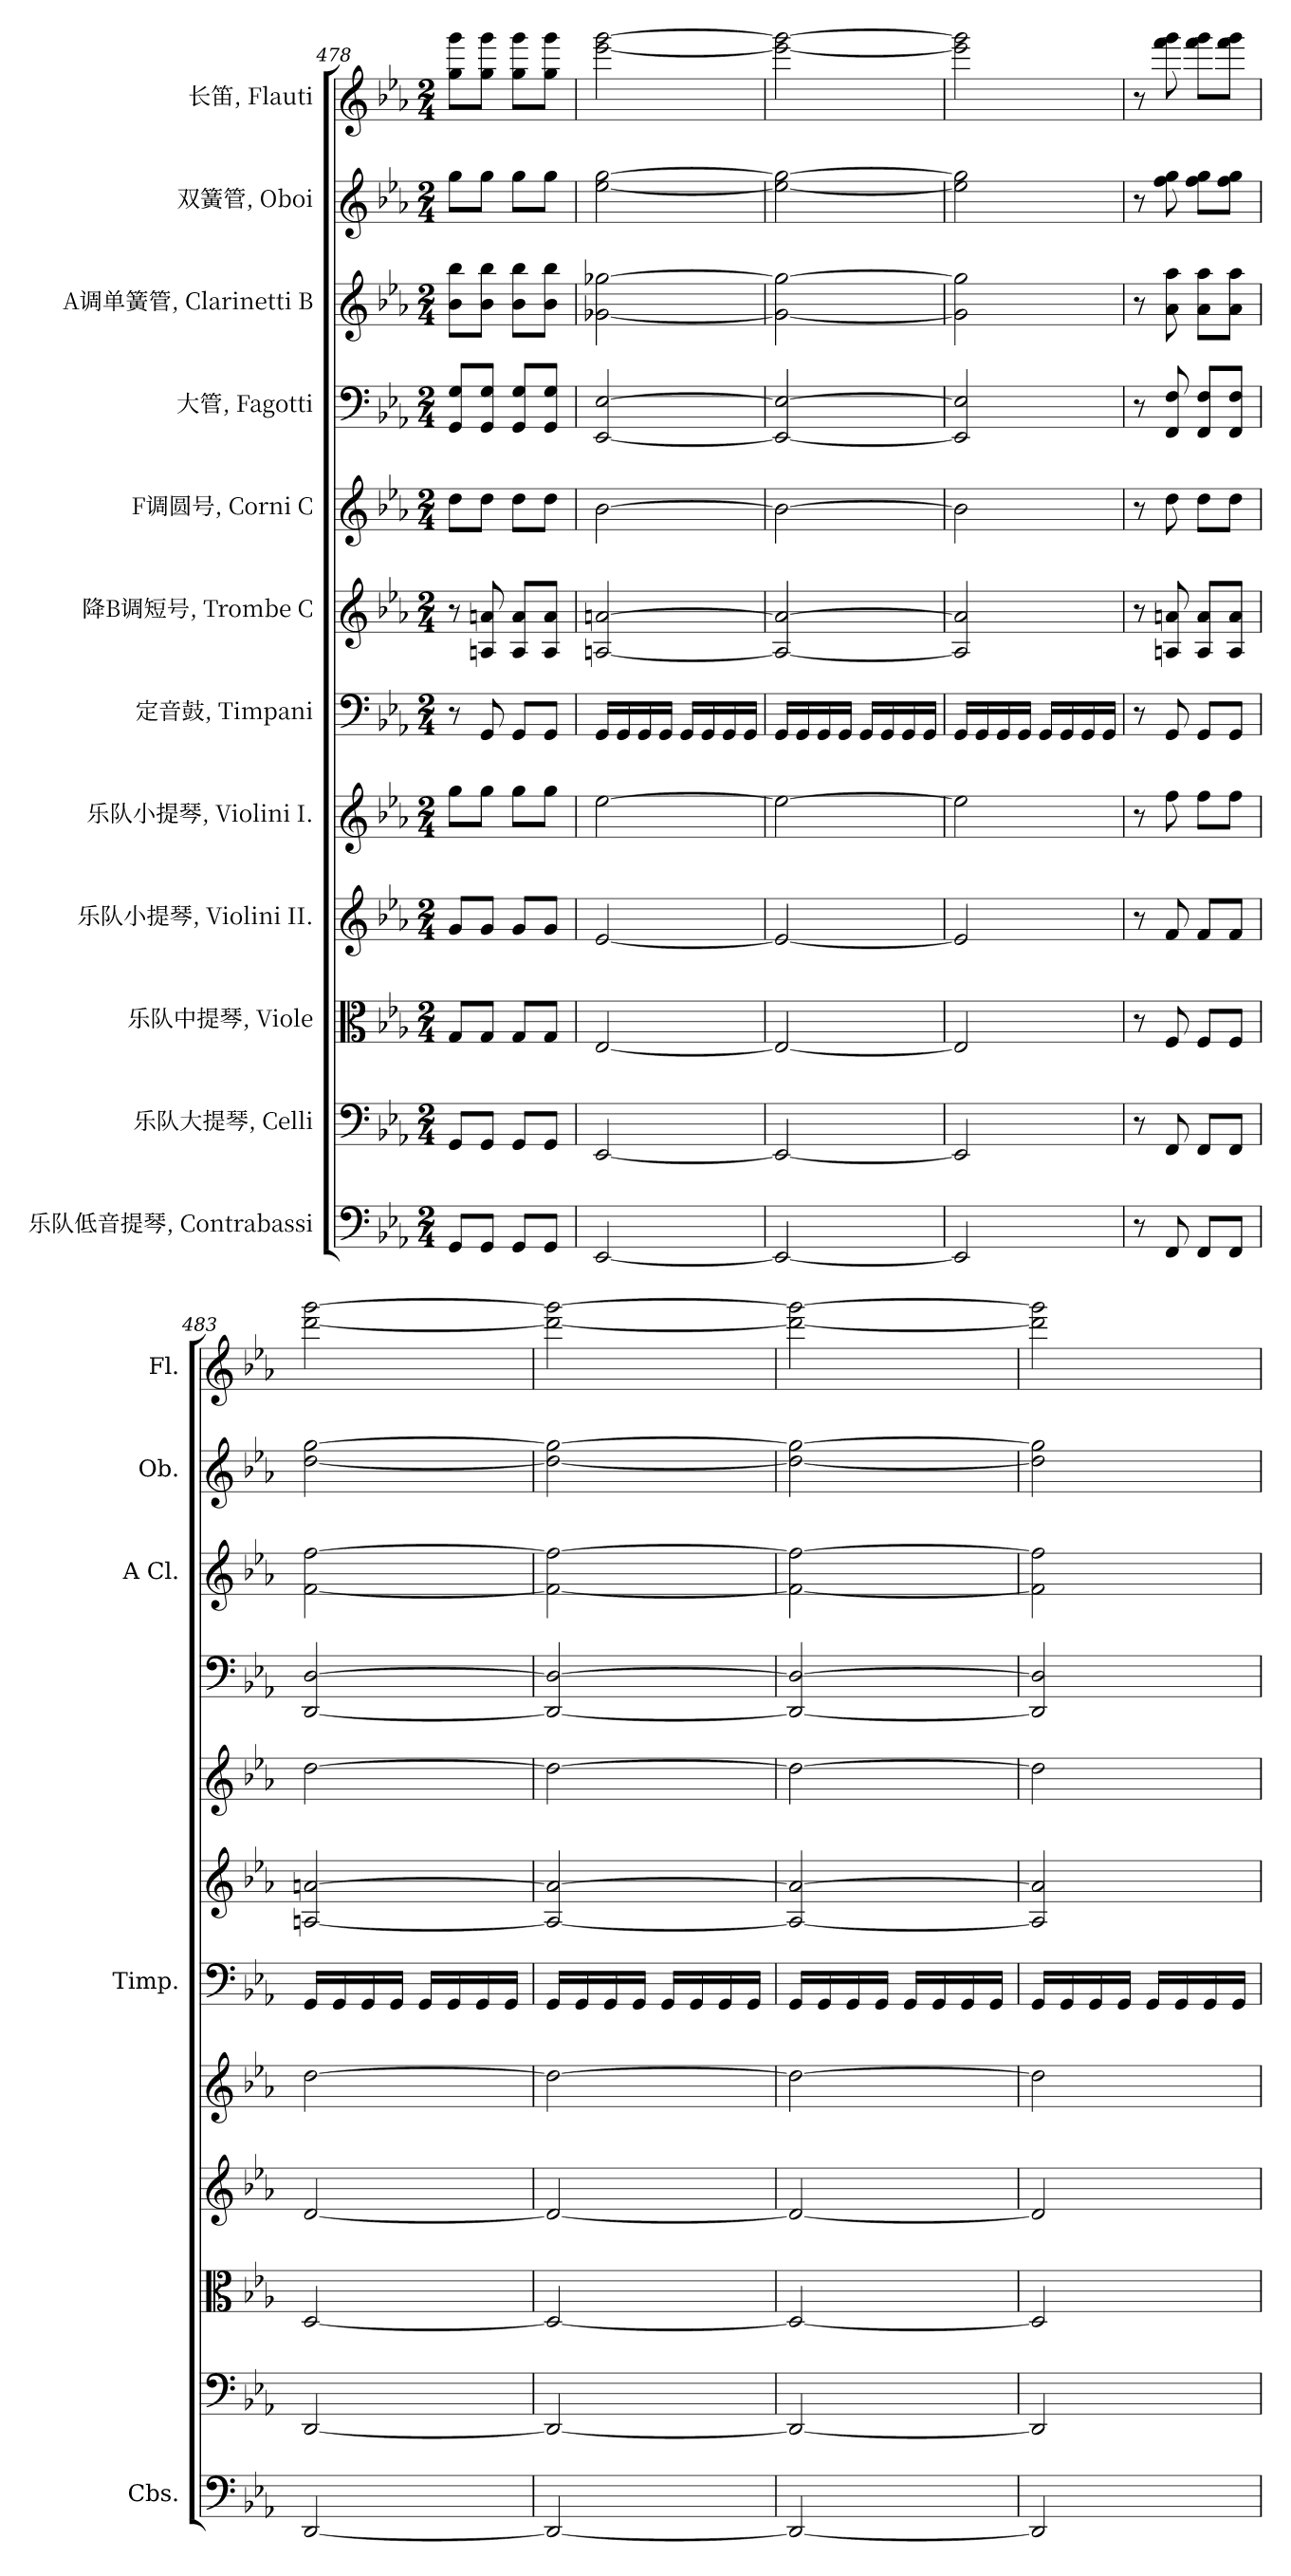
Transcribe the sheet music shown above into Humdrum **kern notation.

**kern	**kern	**kern	**kern	**kern	**kern	**kern	**kern	**kern	**kern	**kern	**kern
*part12	*part11	*part10	*part9	*part8	*part7	*part6	*part5	*part4	*part3	*part2	*part1
*staff12	*staff11	*staff10	*staff9	*staff8	*staff7	*staff6	*staff5	*staff4	*staff3	*staff2	*staff1
*I"乐队低音提琴, Contrabassi	*I"乐队大提琴, Celli	*I"乐队中提琴, Viole	*I"乐队小提琴, Violini II.	*I"乐队小提琴, Violini I.	*I"定音鼓, Timpani	*I"降B调短号, Trombe C	*I"F调圆号, Corni C	*I"大管, Fagotti	*I"A调单簧管, Clarinetti B	*I"双簧管, Oboi	*I"长笛, Flauti
*I'Cbs.	*	*	*	*	*I'Timp.	*	*	*	*I'A Cl.	*I'Ob.	*I'Fl.
*clefF4	*clefF4	*clefC3	*clefG2	*clefG2	*clefF4	*clefG2	*clefG2	*clefF4	*clefG2	*clefG2	*clefG2
*ITrd7c12	*	*	*	*	*	*ITrd1c2	*ITrd4c7	*	*ITrd2c3	*	*
*k[b-e-a-]	*k[b-e-a-]	*k[b-e-a-]	*k[b-e-a-]	*k[b-e-a-]	*k[b-e-a-]	*k[b-e-a-d-g-]	*k[b-e-a-d-]	*k[b-e-a-]	*k[]	*k[b-e-a-]	*k[b-e-a-]
*M2/4	*M2/4	*M2/4	*M2/4	*M2/4	*M2/4	*M2/4	*M2/4	*M2/4	*M2/4	*M2/4	*M2/4
=478	=478	=478	=478	=478	=478	=478	=478	=478	=478	=478	=478
8GGG/L	8GG/L	8G/L	8g/L	8gg\L	8r	8r	8g\L	8GG/ 8G/L	8g\ 8gg\L	8gg\L	8gg\ 8ggg\L
8GGG/J	8GG/J	8G/J	8g/J	8gg\J	8GG/	8Gn/ 8gn/	8g\J	8GG/ 8G/J	8g\ 8gg\J	8gg\J	8gg\ 8ggg\J
8GGG/L	8GG/L	8G/L	8g/L	8gg\L	8GG/L	8G/ 8g/L	8g\L	8GG/ 8G/L	8g\ 8gg\L	8gg\L	8gg\ 8ggg\L
8GGG/J	8GG/J	8G/J	8g/J	8gg\J	8GG/J	8G/ 8g/J	8g\J	8GG/ 8G/J	8g\ 8gg\J	8gg\J	8gg\ 8ggg\J
=479	=479	=479	=479	=479	=479	=479	=479	=479	=479	=479	=479
[2EEE-/	[2EE-/	[2E-/	[2e-/	[2ee-\	16GG/LL	[2Gn/ [2gn/	[2e-\	[2EE-/ [2E-/	[2e-X\ [2ee-X\	[2ee-\ [2gg\	[2eee-\ [2ggg\
.	.	.	.	.	16GG/	.	.	.	.	.	.
.	.	.	.	.	16GG/	.	.	.	.	.	.
.	.	.	.	.	16GG/JJ	.	.	.	.	.	.
.	.	.	.	.	16GG/LL	.	.	.	.	.	.
.	.	.	.	.	16GG/	.	.	.	.	.	.
.	.	.	.	.	16GG/	.	.	.	.	.	.
.	.	.	.	.	16GG/JJ	.	.	.	.	.	.
!!LO:PB:g=z
=480	=480	=480	=480	=480	=480	=480	=480	=480	=480	=480	=480
2EEE-/_	2EE-/_	2E-/_	2e-/_	2ee-\_	16GG/LL	2G/_ 2g/_	2e-\_	2EE-/_ 2E-/_	2e-\_ 2ee-\_	2ee-\_ 2gg\_	2eee-\_ 2ggg\_
.	.	.	.	.	16GG/	.	.	.	.	.	.
.	.	.	.	.	16GG/	.	.	.	.	.	.
.	.	.	.	.	16GG/JJ	.	.	.	.	.	.
.	.	.	.	.	16GG/LL	.	.	.	.	.	.
.	.	.	.	.	16GG/	.	.	.	.	.	.
.	.	.	.	.	16GG/	.	.	.	.	.	.
.	.	.	.	.	16GG/JJ	.	.	.	.	.	.
=481	=481	=481	=481	=481	=481	=481	=481	=481	=481	=481	=481
2EEE-/]	2EE-/]	2E-/]	2e-/]	2ee-\]	16GG/LL	2G/] 2g/]	2e-\]	2EE-/] 2E-/]	2e-\] 2ee-\]	2ee-\] 2gg\]	2eee-\] 2ggg\]
.	.	.	.	.	16GG/	.	.	.	.	.	.
.	.	.	.	.	16GG/	.	.	.	.	.	.
.	.	.	.	.	16GG/JJ	.	.	.	.	.	.
.	.	.	.	.	16GG/LL	.	.	.	.	.	.
.	.	.	.	.	16GG/	.	.	.	.	.	.
.	.	.	.	.	16GG/	.	.	.	.	.	.
.	.	.	.	.	16GG/JJ	.	.	.	.	.	.
=482	=482	=482	=482	=482	=482	=482	=482	=482	=482	=482	=482
8r	8r	8r	8r	8r	8r	8r	8r	8r	8r	8r	8r
8FFF/	8FF/	8F/	8f/	8ff\	8GG/	8Gn/ 8gn/	8g\	8FF/ 8F/	8f\ 8ff\	8ff\ 8gg\	8fff\ 8ggg\
8FFF/L	8FF/L	8F/L	8f/L	8ff\L	8GG/L	8G/ 8g/L	8g\L	8FF/ 8F/L	8f\ 8ff\L	8ff\ 8gg\L	8fff\ 8ggg\L
8FFF/J	8FF/J	8F/J	8f/J	8ff\J	8GG/J	8G/ 8g/J	8g\J	8FF/ 8F/J	8f\ 8ff\J	8ff\ 8gg\J	8fff\ 8ggg\J
=483	=483	=483	=483	=483	=483	=483	=483	=483	=483	=483	=483
[2DDD/	[2DD/	[2D/	[2d/	[2dd\	16GG/LL	[2Gn/ [2gn/	[2g\	[2DD/ [2D/	[2d\ [2dd\	[2dd\ [2gg\	[2ddd\ [2ggg\
.	.	.	.	.	16GG/	.	.	.	.	.	.
.	.	.	.	.	16GG/	.	.	.	.	.	.
.	.	.	.	.	16GG/JJ	.	.	.	.	.	.
.	.	.	.	.	16GG/LL	.	.	.	.	.	.
.	.	.	.	.	16GG/	.	.	.	.	.	.
.	.	.	.	.	16GG/	.	.	.	.	.	.
.	.	.	.	.	16GG/JJ	.	.	.	.	.	.
=484	=484	=484	=484	=484	=484	=484	=484	=484	=484	=484	=484
2DDD/_	2DD/_	2D/_	2d/_	2dd\_	16GG/LL	2G/_ 2g/_	2g\_	2DD/_ 2D/_	2d\_ 2dd\_	2dd\_ 2gg\_	2ddd\_ 2ggg\_
.	.	.	.	.	16GG/	.	.	.	.	.	.
.	.	.	.	.	16GG/	.	.	.	.	.	.
.	.	.	.	.	16GG/JJ	.	.	.	.	.	.
.	.	.	.	.	16GG/LL	.	.	.	.	.	.
.	.	.	.	.	16GG/	.	.	.	.	.	.
.	.	.	.	.	16GG/	.	.	.	.	.	.
.	.	.	.	.	16GG/JJ	.	.	.	.	.	.
!!LO:PB:g=z
=485	=485	=485	=485	=485	=485	=485	=485	=485	=485	=485	=485
2DDD/_	2DD/_	2D/_	2d/_	2dd\_	16GG/LL	2G/_ 2g/_	2g\_	2DD/_ 2D/_	2d\_ 2dd\_	2dd\_ 2gg\_	2ddd\_ 2ggg\_
.	.	.	.	.	16GG/	.	.	.	.	.	.
.	.	.	.	.	16GG/	.	.	.	.	.	.
.	.	.	.	.	16GG/JJ	.	.	.	.	.	.
.	.	.	.	.	16GG/LL	.	.	.	.	.	.
.	.	.	.	.	16GG/	.	.	.	.	.	.
.	.	.	.	.	16GG/	.	.	.	.	.	.
.	.	.	.	.	16GG/JJ	.	.	.	.	.	.
=486	=486	=486	=486	=486	=486	=486	=486	=486	=486	=486	=486
2DDD/]	2DD/]	2D/]	2d/]	2dd\]	16GG/LL	2G/] 2g/]	2g\]	2DD/] 2D/]	2d\] 2dd\]	2dd\] 2gg\]	2ddd\] 2ggg\]
.	.	.	.	.	16GG/	.	.	.	.	.	.
.	.	.	.	.	16GG/	.	.	.	.	.	.
.	.	.	.	.	16GG/JJ	.	.	.	.	.	.
.	.	.	.	.	16GG/LL	.	.	.	.	.	.
.	.	.	.	.	16GG/	.	.	.	.	.	.
.	.	.	.	.	16GG/	.	.	.	.	.	.
.	.	.	.	.	16GG/JJ	.	.	.	.	.	.
=	=	=	=	=	=	=	=	=	=	=	=
*-	*-	*-	*-	*-	*-	*-	*-	*-	*-	*-	*-
